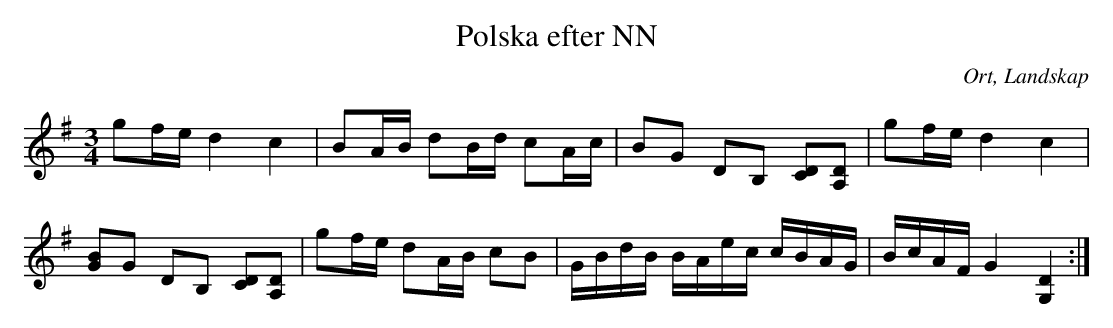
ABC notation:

X:1
T:Polska efter NN
O:Ort, Landskap
M:3/4
L:1/8
K:G
gf/e/ d2 c2|BA/B/ dB/d/ cA/c/| BG DB, [CD][A,D]|gf/e/ d2 c2|
[GB]G DB, [CD][A,D] |gf/e/ dA/B/ cB|G/B/d/B/ B/A/e/c/ c/B/A/G/|B/c/A/F/ G2 [G,2D2]:|
